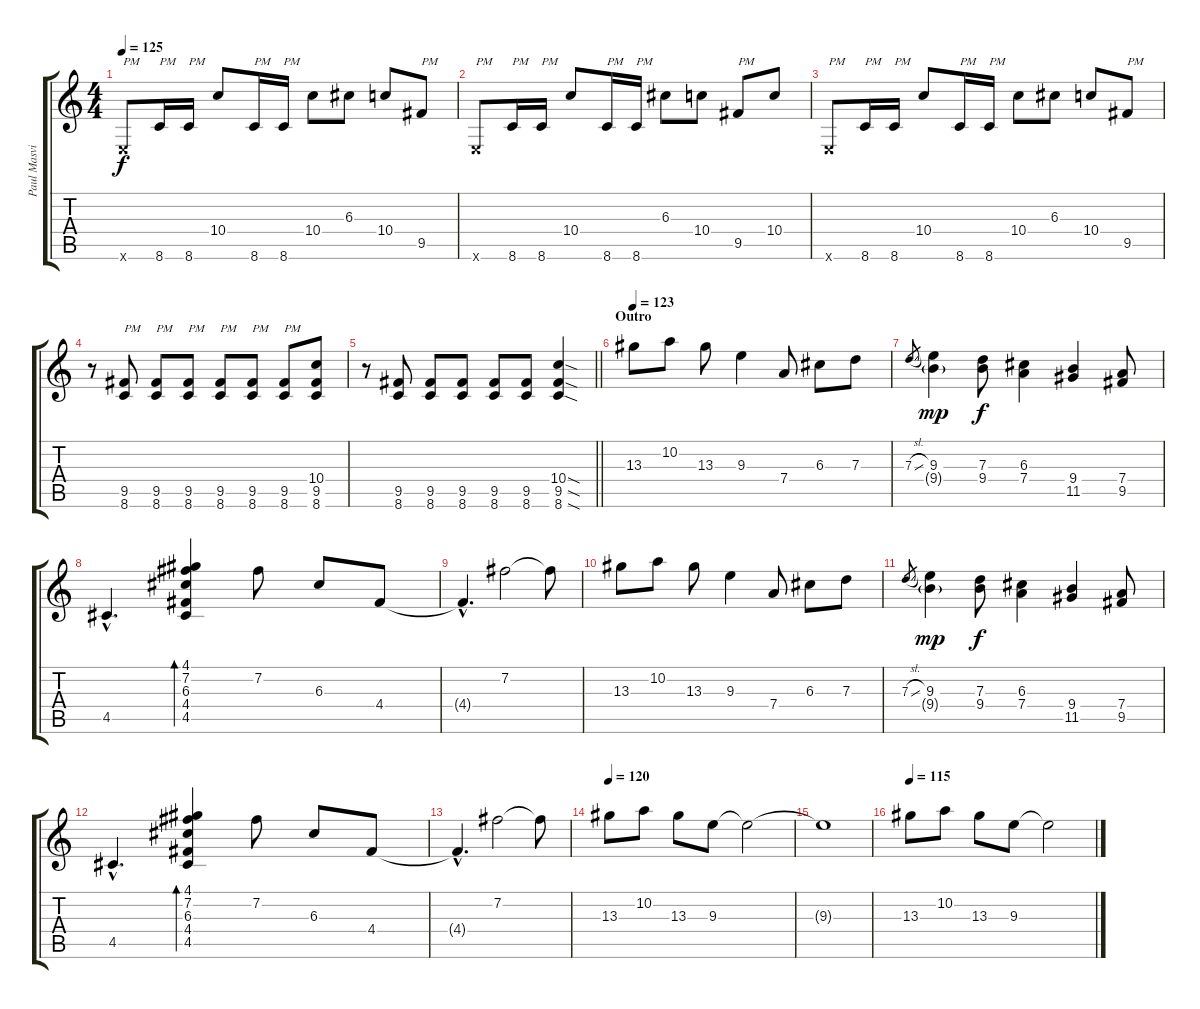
\track ("Paul Masvidal - Guitar" "Paul Masvi") {instrument distortionguitar}
\staff {score tabs}
\tuning (E4 B3 G3 D3 A2 E2) {hide}
\ts (4 4)
\tempo 125
\clef g2
\ks c
0.6{x}.8{txt "PM" dy f} 8.6.16{txt "PM"} 8.6.16{txt "PM"} 10.4.8 8.6.16{txt "PM"} 8.6.16{txt "PM"} 10.4.8 6.3.8 10.4.8 9.5.8{txt "PM"} |
0.6{x}.8{txt "PM"} 8.6.16{txt "PM"} 8.6.16{txt "PM"} 10.4.8 8.6.16{txt "PM"} 8.6.16{txt "PM"} 6.3.8 10.4.8 9.5.8{txt "PM"} 10.4.8 |
0.6{x}.8{txt "PM"} 8.6.16{txt "PM"} 8.6.16{txt "PM"} 10.4.8 8.6.16{txt "PM"} 8.6.16{txt "PM"} 10.4.8 6.3.8 10.4.8 9.5.8{txt "PM"} |
r.8 (9.5 8.6).8{txt "PM"} (9.5 8.6).8{txt "PM"} (9.5 8.6).8{txt "PM"} (9.5 8.6).8{txt "PM"} (9.5 8.6).8{txt "PM"} (9.5 8.6).8{txt "PM"} (10.4 9.5 8.6).8 |
\barLineRight lightlight
r.8 (9.5 8.6).8 (9.5 8.6).8 (9.5 8.6).8 (9.5 8.6).8 (9.5 8.6).8 (10.4{sod} 9.5{sod} 8.6{sod}).4 |
\section ("" "Outro")
\tempo 123
13.3.8{instrument electricguitarjazz} 10.2.8 13.3.8 9.3.4 7.4.8 6.3.8 7.3.8 |
7.3{sl}.8{gr} (9.3 9.4{g}).4{dy mp} (7.3 9.4).8{dy f} (6.3 7.4).4 (9.4 11.5).4 (7.4 9.5).8 |
4.5{hac}.4{d} (4.1 7.2 6.3 4.4 4.5).4{bd 240} 7.2.8 6.3.8 4.4.8 |
4.4{hac t}.4{d} 7.2.2 7.2{t}.8 |
13.3.8 10.2.8 13.3.8 9.3.4 7.4.8 6.3.8 7.3.8 |
7.3{sl}.8{gr} (9.3 9.4{g}).4{dy mp} (7.3 9.4).8{dy f} (6.3 7.4).4 (9.4 11.5).4 (7.4 9.5).8 |
4.5{hac}.4{d} (4.1 7.2 6.3 4.4 4.5).4{bd 240} 7.2.8 6.3.8 4.4.8 |
4.4{hac t}.4{d} 7.2.2 7.2{t}.8 |
\tempo 120
13.3.8 10.2.8 13.3.8 9.3.8 9.3{t}.2 |
9.3{t}.1 |
\tempo 115
13.3.8 10.2.8 13.3.8 9.3.8 9.3{t}.2
